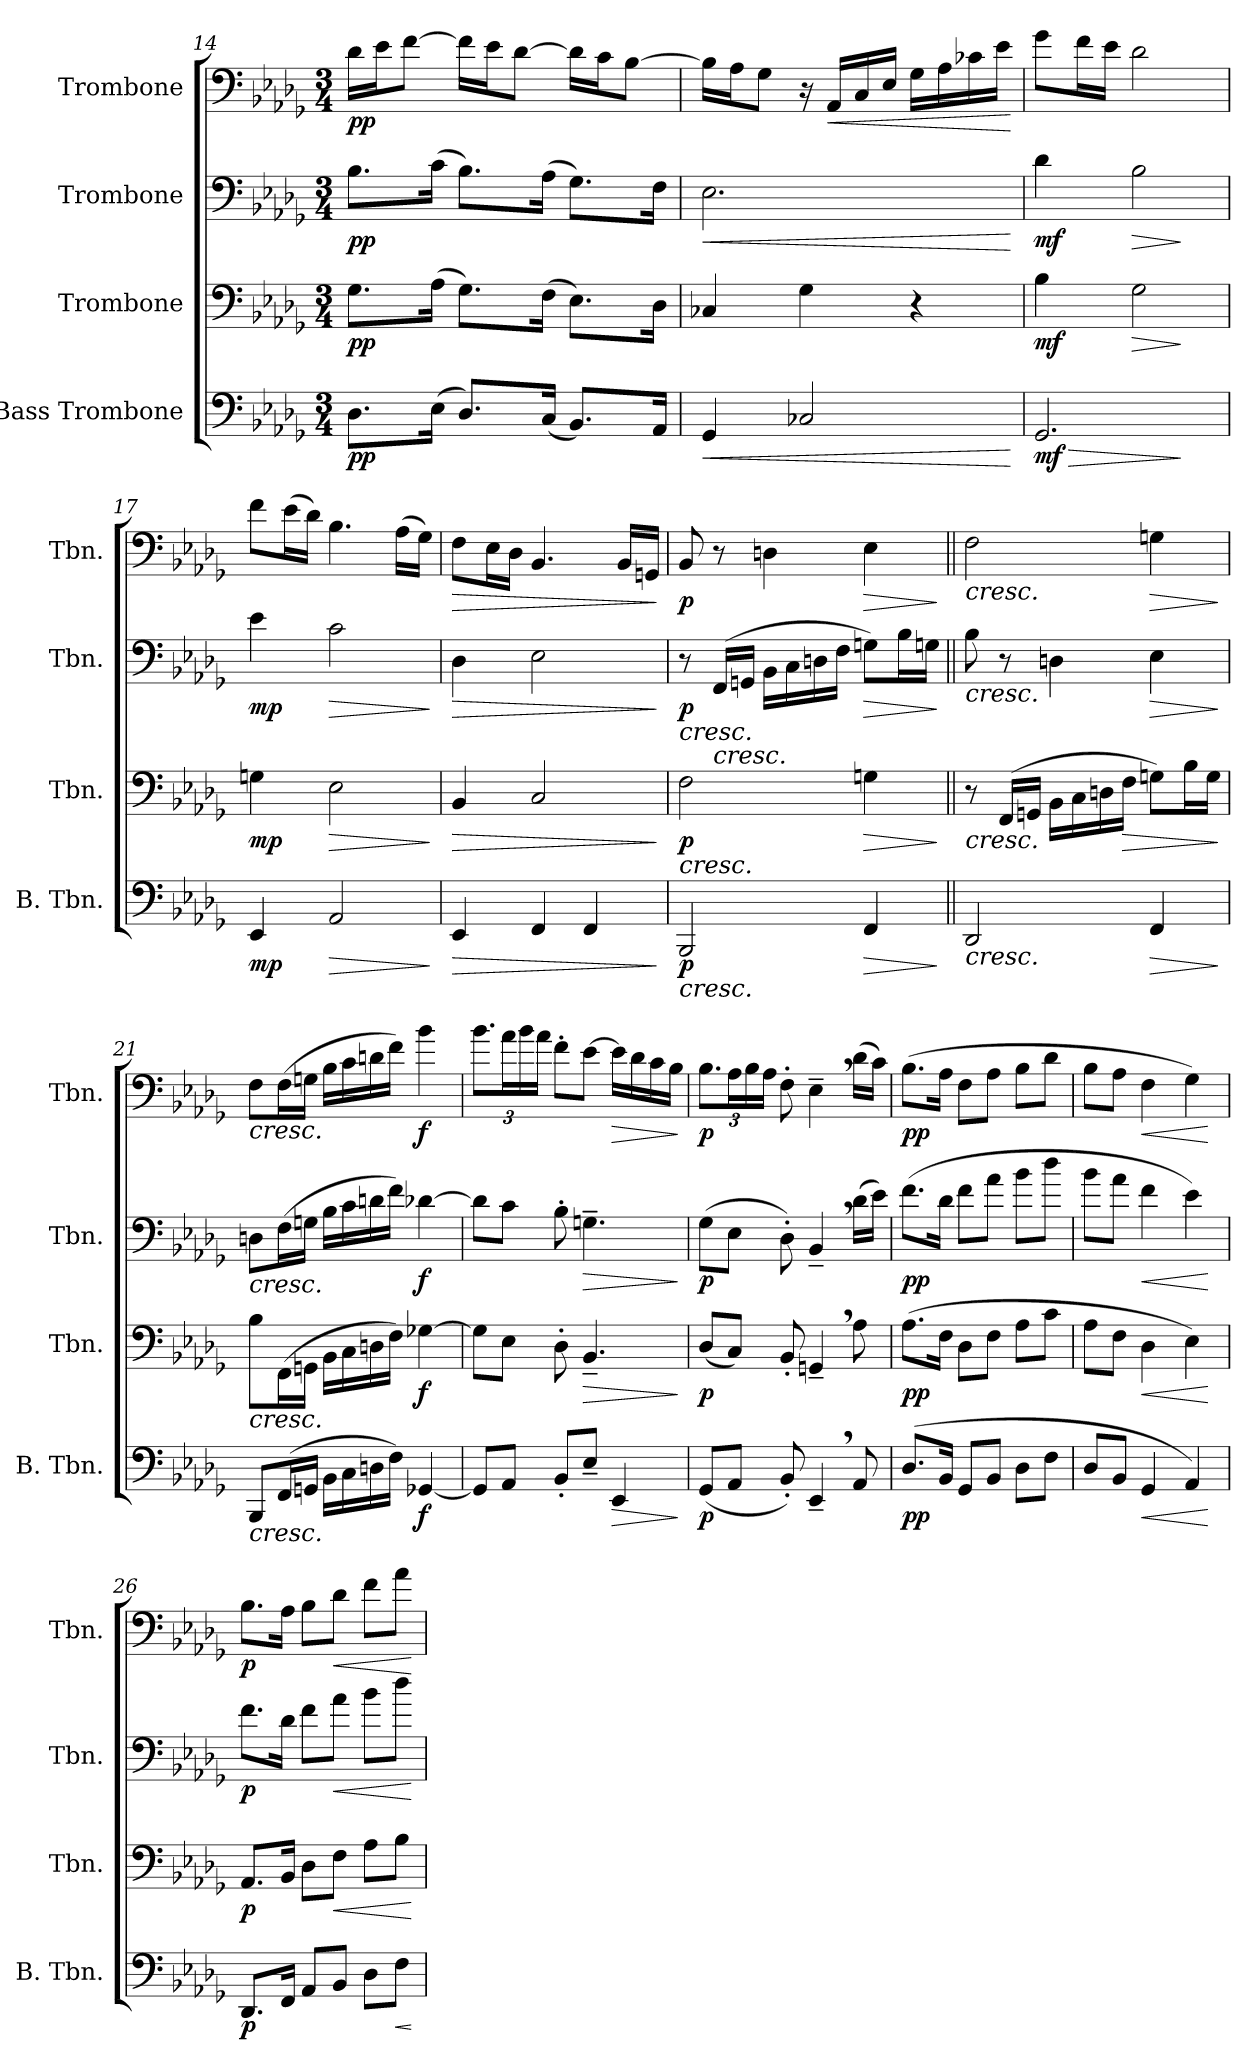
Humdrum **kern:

**kern	**dynam	**kern	**dynam	**kern	**dynam	**kern	**dynam
*part4	*part4	*part3	*part3	*part2	*part2	*part1	*part1
*staff4	*staff4	*staff3	*staff3	*staff2	*staff2	*staff1	*staff1
*I"Bass Trombone	*	*I"Trombone	*	*I"Trombone	*	*I"Trombone	*
*I'B. Tbn.	*	*I'Tbn.	*	*I'Tbn.	*	*I'Tbn.	*
*clefF4	*	*clefF4	*	*clefF4	*	*clefF4	*
*k[b-e-a-d-g-]	*	*k[b-e-a-d-g-]	*	*k[b-e-a-d-g-]	*	*k[b-e-a-d-g-]	*
*M3/4	*	*M3/4	*	*M3/4	*	*M3/4	*
=14	=14	=14	=14	=14	=14	=14	=14
!	!LO:DY:b	!	!LO:DY:b	!	!LO:DY:b	!	!LO:DY:b
8.D-\L	pp	8.G-\L	pp	8.B-\L	pp	16d-\LL	pp
.	.	.	.	.	.	16e-\J	.
.	.	.	.	.	.	[8f\J	.
(>16E-\Jk	.	(>16A-\Jk	.	(>16c\Jk	.	.	.
8.D-/L)	.	8.G-\L)	.	8.B-\L)	.	16f\LL]	.
.	.	.	.	.	.	16e-\J	.
.	.	.	.	.	.	[8d-\J	.
(<16C/Jk	.	(>16F\Jk	.	(>16A-\Jk	.	.	.
8.BB-/L)	.	8.E-\L)	.	8.G-\L)	.	16d-\LL]	.
.	.	.	.	.	.	16c\J	.
.	.	.	.	.	.	[8B-\J	.
16AA-/Jk	.	16D-\Jk	.	16F\Jk	.	.	.
!!LO:LB:g=z
=15	=15	=15	=15	=15	=15	=15	=15
!	!LO:HP:b	!	!	!	!LO:HP:b	!	!
4GG-/	<	4C-X/	.	2.E-\	<	16B-\LL]	.
.	.	.	.	.	.	16A-\J	.
.	.	.	.	.	.	8G-\J	.
2C-X/	.	4G-\	.	.	.	16r	.
!	!	!	!	!	!	!	!LO:HP:b
.	.	.	.	.	.	16AA-/LL	<
.	.	.	.	.	.	16C/	.
.	.	.	.	.	.	16E-/JJ	.
.	.	4r	.	.	.	16G-\LL	.
.	.	.	.	.	.	16A-\	.
.	.	.	.	.	.	16c-X\	.
.	.	.	.	.	.	16e-\JJ	.
.	[	.	.	.	[	.	[
=16	=16	=16	=16	=16	=16	=16	=16
!	!LO:HP:b	!	!	!	!	!	!
!	!LO:DY:n=1:b	!	!LO:DY:b	!	!LO:DY:b	!	!
2.GG-/	> mf	4B-\	mf	4d-\	mf	8g-\L	.
.	.	.	.	.	.	16f\L	.
.	.	.	.	.	.	16e-\JJ	.
!	!	!	!LO:HP:b	!	!LO:HP:b	!	!
.	.	2G-\	>	2B-\	>	2d-\	.
.	]	.	]	.	]	.	.
=17	=17	=17	=17	=17	=17	=17	=17
!	!LO:DY:b	!	!LO:DY:b	!	!LO:DY:b	!	!
4EE-/	mp	4Gn\	mp	4e-\	mp	8f\L	.
.	.	.	.	.	.	(>16e-\L	.
.	.	.	.	.	.	16d-\JJ)	.
!	!LO:HP:b	!	!LO:HP:b	!	!LO:HP:b	!	!
2AA-/	>	2E-\	>	2c\	>	4.B-\	.
.	.	.	.	.	.	(>16A-\LL	.
.	.	.	.	.	.	16G-\JJ)	.
.	]	.	]	.	]	.	.
=18	=18	=18	=18	=18	=18	=18	=18
!	!LO:HP:b	!	!LO:HP:b	!	!LO:HP:b	!	!LO:HP:b
4EE-/	>	4BB-/	>	4D-\	>	8F\L	>
.	.	.	.	.	.	16E-\L	.
.	.	.	.	.	.	16D-\JJ	.
4FF/	.	2C/	.	2E-\	.	4.BB-/	.
4FF/	.	.	.	.	.	.	.
.	.	.	.	.	.	16BB-/LL	.
.	.	.	.	.	.	16GGn/JJ	.
.	]	.	]	.	]	.	]
!!LO:LB:g=z
=19	=19	=19	=19	=19	=19	=19	=19
!	!LO:HP:b	!	!LO:HP:b	!	!LO:HP:b	!	!
!	!LO:DY:n=1:b	!	!LO:DY:n=1:b	!	!LO:DY:n=1:b	!	!LO:DY:b
2BBB-/	< p	2F\	< p	8r	< p	8BB-/	p
!	!	!	!	!	!LO:HP:b	!	!
.	.	.	.	(>16FF/LL	<	8r	.
.	.	.	.	16GGn/JJ	.	.	.
.	.	.	.	16BB-\LL	.	4Dn\	.
.	.	.	.	16C\	.	.	.
.	.	.	.	16Dn\	.	.	.
.	.	.	.	16F\JJ	.	.	.
!	!LO:HP:b	!	!LO:HP:b	!	!LO:HP:b	!	!LO:HP:b
4FF/	>	4Gn\	>	8Gn\L)	>	4E-\	>
.	.	.	.	16B-\L	.	.	.
.	.	.	.	16Gn\JJ	.	.	.
.	[ ]	.	[ ]	.	[ [ ]	.	]
=20||	=20||	=20||	=20||	=20||	=20||	=20||	=20||
!	!LO:HP:b	!	!LO:HP:b	!	!LO:HP:b	!	!LO:HP:b
2DD-/	<	8r	<	8B-\	<	2F\	<
.	.	(>16FF/LL	.	8r	.	.	.
.	.	16GGn/JJ	.	.	.	.	.
.	.	16BB-\LL	.	4Dn\	.	.	.
.	.	16C\	.	.	.	.	.
.	.	16Dn\	.	.	.	.	.
!	!	!	!LO:HP:b	!	!	!	!
.	.	16F\JJ	>	.	.	.	.
!	!LO:HP:b	!	!	!	!LO:HP:b	!	!LO:HP:b
4FF/	>	8Gn\L)	.	4E-\	>	4Gn\	>
.	.	16B-\L	.	.	.	.	.
.	.	16G\JJ	.	.	.	.	.
.	[ ]	.	[ ]	.	[ ]	.	[ ]
=21	=21	=21	=21	=21	=21	=21	=21
!	!LO:HP:b	!	!LO:HP:b	!	!LO:HP:b	!	!LO:HP:b
8BBB-/L	<	8B-\L	<	8Dn\L	<	8F\L	<
(>16FF/L	.	(>16FF\L	.	(>16F\L	.	(>16F\L	.
16GGn/JJ	.	16GGn\JJ	.	16Gn\JJ	.	16Gn\JJ	.
16BB-\LL	.	16BB-\LL	.	16B-\LL	.	16B-\LL	.
16C\	.	16C\	.	16c\	.	16c\	.
16Dn\	.	16Dn\	.	16dn\	.	16dn\	.
16F\JJ)	.	16F\JJ)	.	16f\JJ)	.	16f\JJ)	.
!	!LO:DY:b	!	!LO:DY:b	!	!LO:DY:b	!	!LO:DY:b
[4GG-X/	f	[4G-X\	f	[4d-X\	f	4b-\	f
.	[	.	[	.	[	.	[
!!LO:PB:g=z
=22	=22	=22	=22	=22	=22	=22	=22
*	*	*	*	*	*	*Xbrackettup	*
8GG-/L]	.	8G-\L]	.	8d-\L]	.	12.b-\L	.
8AA-/J	.	8E-\J	.	8c\J	.	24a-\L	.
.	.	.	.	.	.	24b-\	.
.	.	.	.	.	.	24a-\JJ	.
8BB-'/L	.	8D-'\	.	8B-'\	.	8f'\L	.
!	!	!	!LO:HP:b	!	!LO:HP:b	!	!
8E-~/J	.	4.BB-~/	>	4.Gn~\	>	[8e-\J	.
!	!LO:HP:b	!	!	!	!	!	!LO:HP:b
4EE-/	>	.	.	.	.	16e-\LL]	>
.	.	.	.	.	.	16d-\	.
.	.	.	.	.	.	16c\	.
.	.	.	.	.	.	16B-\JJ	.
.	]	.	]	.	]	.	]
=23	=23	=23	=23	=23	=23	=23	=23
!	!LO:DY:b	!	!LO:DY:b	!	!LO:DY:b	!	!LO:DY:b
(<8GG-/L	p	(<8D-/L	p	(>8G-\L	p	12.B-\L	p
8AA-/J	.	8C/J)	.	8E-\J	.	24A-\L	.
.	.	.	.	.	.	24B-\	.
.	.	.	.	.	.	24A-\JJ	.
8BB-'/)	.	8BB-'/	.	8D-'\)	.	8F'\	.
4EE-~,/	.	4GGn~,/	.	4BB-~,/	.	4E-~,\	.
8AA-/	.	8A-\	.	(>16d-\LL	.	(>16d-\LL	.
.	.	.	.	16e-\JJ)	.	16c\JJ)	.
=24	=24	=24	=24	=24	=24	=24	=24
!	!LO:DY:b	!	!LO:DY:b	!	!LO:DY:b	!	!LO:DY:b
(>8.D-/L	pp	(>8.A-\L	pp	(>8.f\L	pp	(>8.B-\L	pp
16BB-/Jk	.	16F\Jk	.	16d-\Jk	.	16A-\Jk	.
8GG-/L	.	8D-\L	.	8f\L	.	8F\L	.
8BB-/J	.	8F\J	.	8a-\J	.	8A-\J	.
8D-\L	.	8A-\L	.	8b-\L	.	8B-\L	.
8F\J	.	8c\J	.	8dd-\J	.	8d-\J	.
=25	=25	=25	=25	=25	=25	=25	=25
8D-/L	.	8A-\L	.	8b-\L	.	8B-\L	.
8BB-/J	.	8F\J	.	8a-\J	.	8A-\J	.
!	!LO:HP:b	!	!LO:HP:b	!	!LO:HP:b	!	!LO:HP:b
4GG-/	<	4D-\	<	4f\	<	4F\	<
4AA-/)	.	4E-\)	.	4e-\)	.	4G-\)	.
.	[	.	[	.	[	.	[
!!LO:LB:g=z
=26	=26	=26	=26	=26	=26	=26	=26
!	!LO:DY:b	!	!LO:DY:b	!	!LO:DY:b	!	!LO:DY:b
8.DD-/L	p	8.AA-/L	p	8.f\L	p	8.B-\L	p
16FF/Jk	.	16BB-/Jk	.	16d-\Jk	.	16A-\Jk	.
8AA-/L	.	8D-\L	.	8f\L	.	8B-\L	.
!	!	!	!LO:HP:b	!	!LO:HP:b	!	!LO:HP:b
8BB-/J	.	8F\J	<	8a-\J	<	8d-\J	<
8D-\L	.	8A-\L	.	8b-\L	.	8f\L	.
!	!LO:HP:b	!	!	!	!	!	!
8F\J	<	8B-\J	.	8dd-\J	.	8a-\J	.
.	[	.	[	.	[	.	[
=	=	=	=	=	=	=	=
*-	*-	*-	*-	*-	*-	*-	*-
